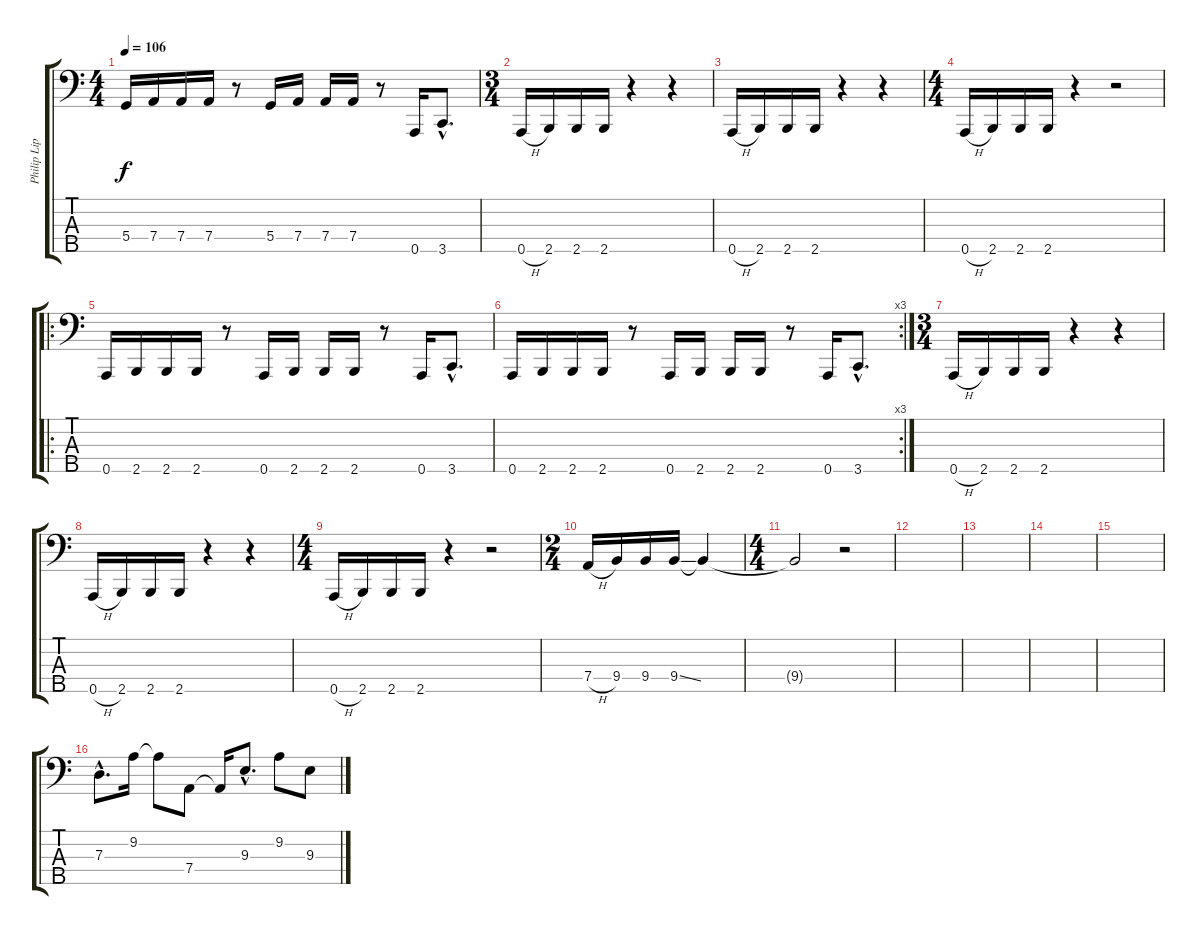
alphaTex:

\track ("Philip Lipscomb " "Philip Lip") {instrument acousticguitarnylon}
\staff {score tabs}
\tuning (F2 C2 G1 D1 A0) {hide}
\ts (4 4)
\tempo 106
\clef f4
\ks c
5.4.16{dy f} 7.4.16 7.4.16 7.4.16 r.8 5.4.16 7.4.16 7.4.16 7.4.16 r.8 0.5.16 3.5{hac}.8{d} |
\ts (3 4)
0.5{h}.16 2.5.16 2.5.16 2.5.16 r.4 r.4 |
0.5{h}.16 2.5.16 2.5.16 2.5.16 r.4 r.4 |
\ts (4 4)
0.5{h}.16 2.5.16 2.5.16 2.5.16 r.4 r.2 |
\ro
0.5.16 2.5.16 2.5.16 2.5.16 r.8 0.5.16 2.5.16 2.5.16 2.5.16 r.8 0.5.16 3.5{hac}.8{d} |
\rc 3
0.5.16 2.5.16 2.5.16 2.5.16 r.8 0.5.16 2.5.16 2.5.16 2.5.16 r.8 0.5.16 3.5{hac}.8{d} |
\ts (3 4)
0.5{h}.16 2.5.16 2.5.16 2.5.16 r.4 r.4 |
0.5{h}.16 2.5.16 2.5.16 2.5.16 r.4 r.4 |
\ts (4 4)
0.5{h}.16 2.5.16 2.5.16 2.5.16 r.4 r.2 |
\ts (2 4)
7.4{h}.16 9.4.16 9.4.16 9.4{ss}.16 9.4{t}.4 |
\ts (4 4)
9.4{t}.2 r.2 |
|
|
|
|
7.3{hac}.8{d} 9.2.16 9.2{t}.8 7.4.8 7.4{t}.16 9.3{hac}.8{d} 9.2.8 9.3.8
